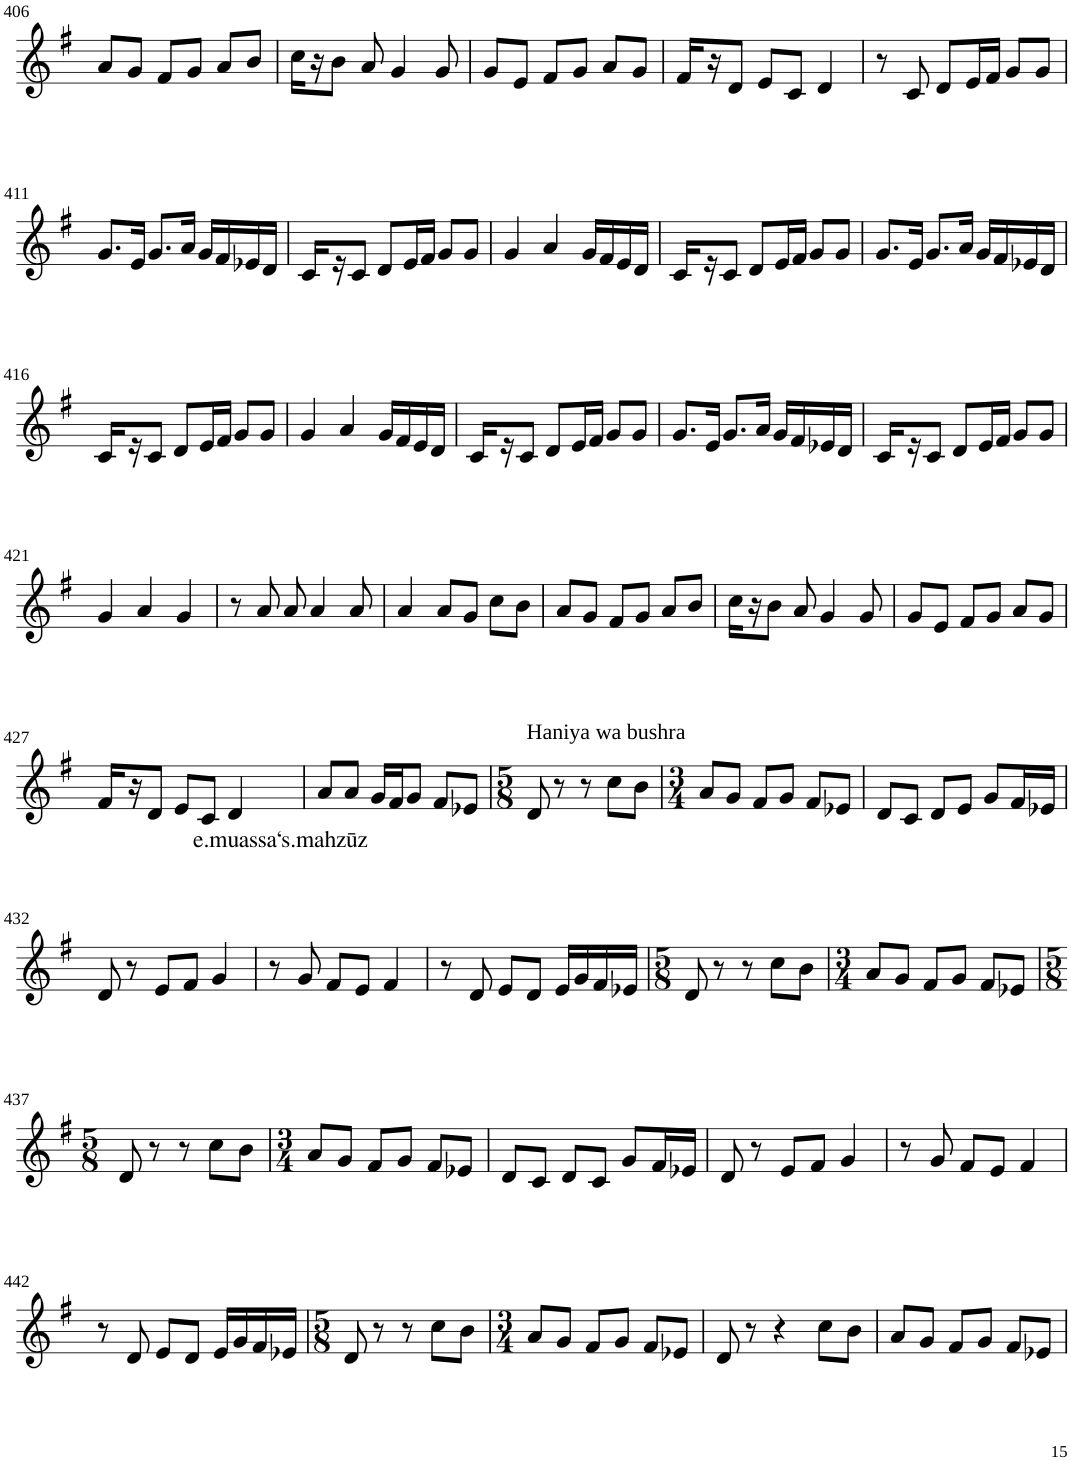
**kern	**text
*part1	*part1
*staff1	*staff1
*I"Violin	*
!!LO:PB:g=z
*clefG2	*
*k[f#]	*
*G:	*
*M3/4	*
=406	=406
8a/L	.
8g/J	.
8f#/L	.
8g/J	.
8a/L	.
8b/J	.
=407	=407
16cc\LL	.
16r	.
8b\J	.
8a/	.
4g/	.
8g/	.
=408	=408
8g/L	.
8e/J	.
8f#/L	.
8g/J	.
8a/L	.
8g/J	.
=409	=409
16f#/LL	.
16r	.
8d/J	.
8e/L	.
8c/J	.
4d/	.
=410	=410
8r	.
8c/	.
8d/L	.
16e/L	.
16f#/JJ	.
8g/L	.
8g/J	.
!!LO:LB:g=z
=411	=411
8.g/L	.
16e/Jk	.
8.g/L	.
16a/Jk	.
16g/LL	.
16f#/	.
16e-X/	.
16d/JJ	.
=412	=412
16c/LL	.
16r	.
8c/J	.
8d/L	.
16e/L	.
16f#/JJ	.
8g/L	.
8g/J	.
=413	=413
4g/	.
4a/	.
16g/LL	.
16f#/	.
16e/	.
16d/JJ	.
=414	=414
16c/LL	.
16r	.
8c/J	.
8d/L	.
16e/L	.
16f#/JJ	.
8g/L	.
8g/J	.
=415	=415
8.g/L	.
16e/Jk	.
8.g/L	.
16a/Jk	.
16g/LL	.
16f#/	.
16e-X/	.
16d/JJ	.
!!LO:LB:g=z
=416	=416
16c/LL	.
16r	.
8c/J	.
8d/L	.
16e/L	.
16f#/JJ	.
8g/L	.
8g/J	.
=417	=417
4g/	.
4a/	.
16g/LL	.
16f#/	.
16e/	.
16d/JJ	.
=418	=418
16c/LL	.
16r	.
8c/J	.
8d/L	.
16e/L	.
16f#/JJ	.
8g/L	.
8g/J	.
=419	=419
8.g/L	.
16e/Jk	.
8.g/L	.
16a/Jk	.
16g/LL	.
16f#/	.
16e-X/	.
16d/JJ	.
=420	=420
16c/LL	.
16r	.
8c/J	.
8d/L	.
16e/L	.
16f#/JJ	.
8g/L	.
8g/J	.
!!LO:LB:g=z
=421	=421
4g/	.
4a/	.
4g/	.
=422	=422
8r	.
8a/	.
8a/	.
4a/	.
8a/	.
=423	=423
4a/	.
8a/L	.
8g/J	.
8cc\L	.
8b\J	.
=424	=424
8a/L	.
8g/J	.
8f#/L	.
8g/J	.
8a/L	.
8b/J	.
=425	=425
16cc\LL	.
16r	.
8b\J	.
8a/	.
4g/	.
8g/	.
=426	=426
8g/L	.
8e/J	.
8f#/L	.
8g/J	.
8a/L	.
8g/J	.
!!LO:LB:g=z
=427	=427
16f#/LL	.
16r	.
8d/J	.
8e/L	.
8c/J	.
!	!LO:LY:b
4d/	e.muassa‘
=428	=428
!	!LO:LY:b
8a/L	s.mahzūz
8a/J	.
16g/LL	.
16f#/J	.
8g/J	.
8f#/L	.
8e-X/J	.
=429	=429
*M5/8	*
!LO:TX:a:t=Haniya wa bushra	!
8d/	.
8r	.
8r	.
8cc\L	.
8b\J	.
=430	=430
*M3/4	*
8a/L	.
8g/J	.
8f#/L	.
8g/J	.
8f#/L	.
8e-X/J	.
=431	=431
8d/L	.
8c/J	.
8d/L	.
8e/J	.
8g/L	.
16f#/L	.
16e-X/JJ	.
!!LO:LB:g=z
=432	=432
8d/	.
8r	.
8e/L	.
8f#/J	.
4g/	.
=433	=433
8r	.
8g/	.
8f#/L	.
8e/J	.
4f#/	.
=434	=434
8r	.
8d/	.
8e/L	.
8d/J	.
16e/LL	.
16g/	.
16f#/	.
16e-X/JJ	.
=435	=435
*M5/8	*
8d/	.
8r	.
8r	.
8cc\L	.
8b\J	.
=436	=436
*M3/4	*
8a/L	.
8g/J	.
8f#/L	.
8g/J	.
8f#/L	.
8e-X/J	.
!!LO:LB:g=z
=437	=437
*M5/8	*
8d/	.
8r	.
8r	.
8cc\L	.
8b\J	.
=438	=438
*M3/4	*
8a/L	.
8g/J	.
8f#/L	.
8g/J	.
8f#/L	.
8e-X/J	.
=439	=439
8d/L	.
8c/J	.
8d/L	.
8c/J	.
8g/L	.
16f#/L	.
16e-X/JJ	.
=440	=440
8d/	.
8r	.
8e/L	.
8f#/J	.
4g/	.
=441	=441
8r	.
8g/	.
8f#/L	.
8e/J	.
4f#/	.
!!LO:LB:g=z
=442	=442
8r	.
8d/	.
8e/L	.
8d/J	.
16e/LL	.
16g/	.
16f#/	.
16e-X/JJ	.
=443	=443
*M5/8	*
8d/	.
8r	.
8r	.
8cc\L	.
8b\J	.
=444	=444
*M3/4	*
8a/L	.
8g/J	.
8f#/L	.
8g/J	.
8f#/L	.
8e-X/J	.
=445	=445
8d/	.
8r	.
4r	.
8cc\L	.
8b\J	.
=446	=446
8a/L	.
8g/J	.
8f#/L	.
8g/J	.
8f#/L	.
8e-X/J	.
=	=
*-	*-
